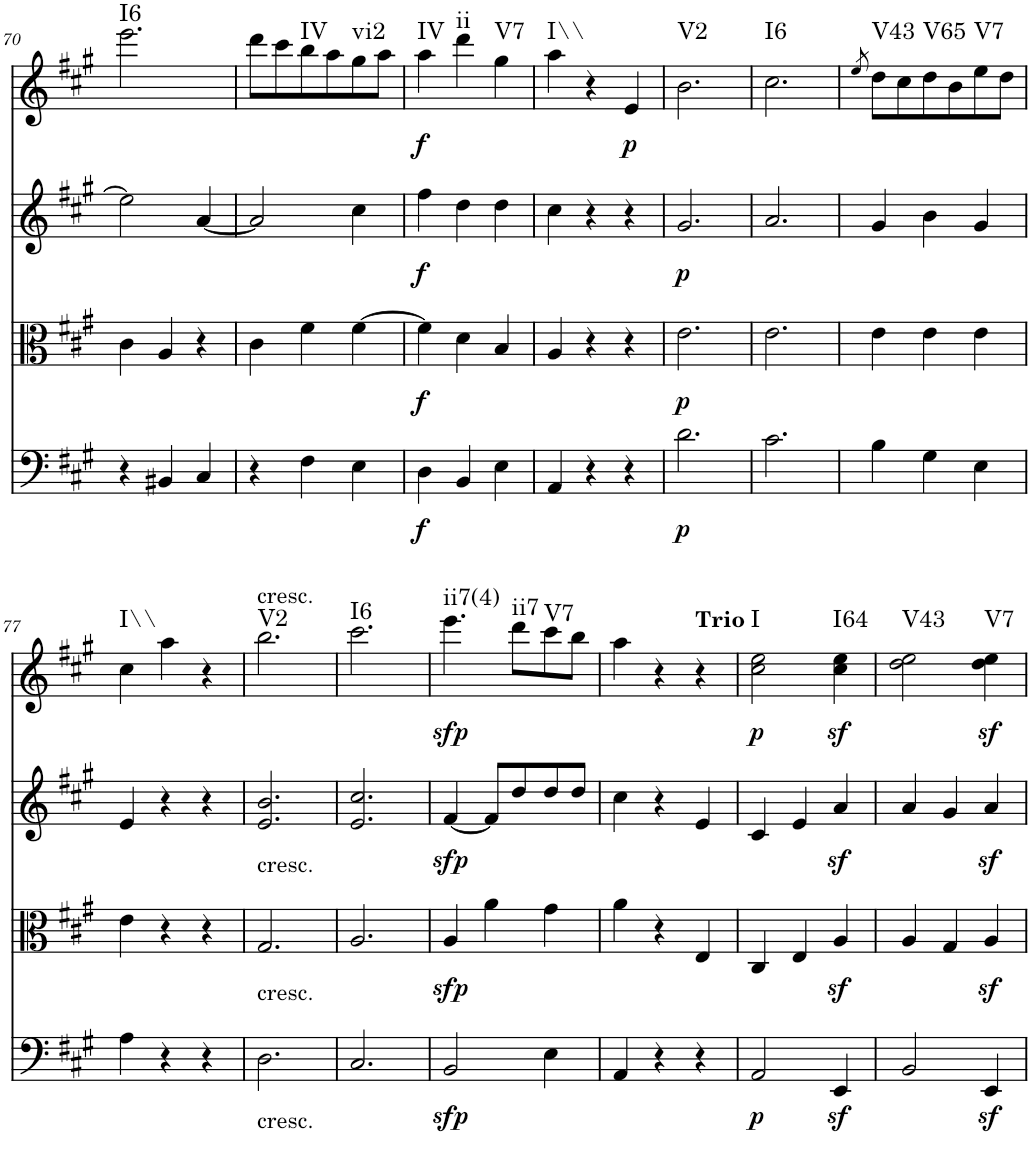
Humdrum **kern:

**kern	**dynam	**kern	**dynam	**kern	**dynam	**kern	**dynam	**harte
*part4	*part4	*part3	*part3	*part2	*part2	*part1	*part1	*part1
*staff4	*staff4	*staff3	*staff3	*staff2	*staff2	*staff1	*staff1	*
*I"Violoncello	*	*I"Viola	*	*I"Violin 2	*	*I"Violin 1	*	*
*I'Vc	*	*I'Vla	*	*I'Vln	*	*I'Vln	*	*
!!LO:PB:g=z
*clefF4	*	*clefC3	*	*clefG2	*	*clefG2	*	*
*k[f#c#g#]	*	*k[f#c#g#]	*	*k[f#c#g#]	*	*k[f#c#g#]	*	*
*M3/4	*	*M3/4	*	*M3/4	*	*M3/4	*	*
=70	=70	=70	=70	=70	=70	=70	=70	=70
!	!	!	!	!	!	!	!	!LO:H:kt=I6
4r	.	4c#\	.	2ee\]	.	2.eee\	.	N
4BB#X/	.	4A/	.	.	.	.	.	.
4C#/	.	4r	.	[4a/	.	.	.	.
=71	=71	=71	=71	=71	=71	=71	=71	=71
4r	.	4c#\	.	2a/]	.	8ddd\L	.	.
.	.	.	.	.	.	8ccc#\	.	.
!	!	!	!	!	!	!	!	!LO:H:kt=IV
4F#\	.	4f#\	.	.	.	8bb\	.	N
.	.	.	.	.	.	8aa\	.	.
!	!	!	!	!	!	!	!	!LO:H:kt=vi2
4E\	.	[4f#\	.	4cc#\	.	8gg#\	.	N
.	.	.	.	.	.	8aa\J	.	.
=72	=72	=72	=72	=72	=72	=72	=72	=72
!	!LO:DY:b	!	!LO:DY:b	!	!LO:DY:b	!	!LO:DY:b	!LO:H:kt=IV
4D\	f	4f#\]	f	4ff#\	f	4aa\	f	N
!	!	!	!	!	!	!	!	!LO:H:kt=ii
4BB/	.	4d\	.	4dd\	.	4ddd\	.	N
!	!	!	!	!	!	!	!	!LO:H:kt=V7
4E\	.	4B/	.	4dd\	.	4gg#\	.	N
=73	=73	=73	=73	=73	=73	=73	=73	=73
!	!	!	!	!	!	!	!	!LO:H:kt=I\\
4AA/	.	4A/	.	4cc#\	.	4aa\	.	N
4r	.	4r	.	4r	.	4r	.	.
!	!	!	!	!	!	!	!LO:DY:b	!
4r	.	4r	.	4r	.	4e/	p	.
=74	=74	=74	=74	=74	=74	=74	=74	=74
!	!LO:DY:b	!	!LO:DY:b	!	!LO:DY:b	!	!	!LO:H:kt=V2
2.d\	p	2.e\	p	2.g#/	p	2.b\	.	N
=75	=75	=75	=75	=75	=75	=75	=75	=75
!	!	!	!	!	!	!	!	!LO:H:kt=I6
2.c#\	.	2.e\	.	2.a/	.	2.cc#\	.	N
=76	=76	=76	=76	=76	=76	=76	=76	=76
.	.	.	.	.	.	8qee/	.	.
!	!	!	!	!	!	!	!	!LO:H:kt=V43
4B\	.	4e\	.	4g#/	.	8dd\L	.	N
.	.	.	.	.	.	8cc#\	.	.
!	!	!	!	!	!	!	!	!LO:H:kt=V65
4G#\	.	4e\	.	4b\	.	8dd\	.	N
.	.	.	.	.	.	8b\	.	.
!	!	!	!	!	!	!	!	!LO:H:kt=V7
4E\	.	4e\	.	4g#/	.	8ee\	.	N
.	.	.	.	.	.	8dd\J	.	.
!!LO:LB:g=z
=77	=77	=77	=77	=77	=77	=77	=77	=77
!	!	!	!	!	!	!	!	!LO:H:kt=I\\
4A\	.	4e\	.	4e/	.	4cc#\	.	N
4r	.	4r	.	4r	.	4aa\	.	.
4r	.	4r	.	4r	.	4r	.	.
=78	=78	=78	=78	=78	=78	=78	=78	=78
!	!	!	!	!	!	!LO:TX:a:t=cresc.	!	!
!	!	!	!	!LO:TX:b:t=cresc.	!	!	!	!
!	!	!LO:TX:b:t=cresc.	!	!	!	!	!	!
!LO:TX:b:t=cresc.	!	!	!	!	!	!	!	!LO:H:kt=V2
2.D\	.	2.G#/	.	2.e/ 2.b/	.	2.bb\	.	N
=79	=79	=79	=79	=79	=79	=79	=79	=79
!	!	!	!	!	!	!	!	!LO:H:kt=I6
2.C#/	.	2.A/	.	2.e/ 2.cc#/	.	2.ccc#\	.	N
=80	=80	=80	=80	=80	=80	=80	=80	=80
!	!LO:DY:b	!	!LO:DY:b	!	!LO:DY:b	!	!LO:DY:b	!LO:H:kt=ii7(4)
2BB/	sfp	4A/	sfp	[4f#/	sfp	4.eee\	sfp	N
.	.	4a\	.	8f#/L]	.	.	.	.
!	!	!	!	!	!	!	!	!LO:H:kt=ii7
.	.	.	.	8dd/	.	8ddd\L	.	N
!	!	!	!	!	!	!	!	!LO:H:kt=V7
4E\	.	4g#\	.	8dd/	.	8ccc#\	.	N
.	.	.	.	8dd/J	.	8bb\J	.	.
=81	=81	=81	=81	=81	=81	=81	=81	=81
4AA/	.	4a\	.	4cc#\	.	4aa\	.	.
4r	.	4r	.	4r	.	4r	.	.
!	!	!	!	!	!	!LO:TX:a:B:t=Trio	!	!
4r	.	4E/	.	4e/	.	4r	.	.
=82	=82	=82	=82	=82	=82	=82	=82	=82
!	!LO:DY:b	!	!	!	!	!	!LO:DY:b	!LO:H:kt=I
2AA/	p	4C#/	.	4c#/	.	2cc#\ 2ee\	p	N
.	.	4E/	.	4e/	.	.	.	.
!	!	!	!	!	!	!	!LO:DY:b	!LO:H:kt=I64
4EEz</	.	4Az</	.	4az</	.	4cc#\ 4ee\	sf	N
=83	=83	=83	=83	=83	=83	=83	=83	=83
!	!	!	!	!	!	!	!	!LO:H:kt=V43
2BB/	.	4A/	.	4a/	.	2dd\ 2ee\	.	N
.	.	4G#/	.	4g#/	.	.	.	.
!	!	!	!	!	!	!	!LO:DY:b	!LO:H:kt=V7
4EEz</	.	4Az</	.	4az</	.	4dd\ 4ee\	sf	N
=	=	=	=	=	=	=	=	=
*-	*-	*-	*-	*-	*-	*-	*-	*-
